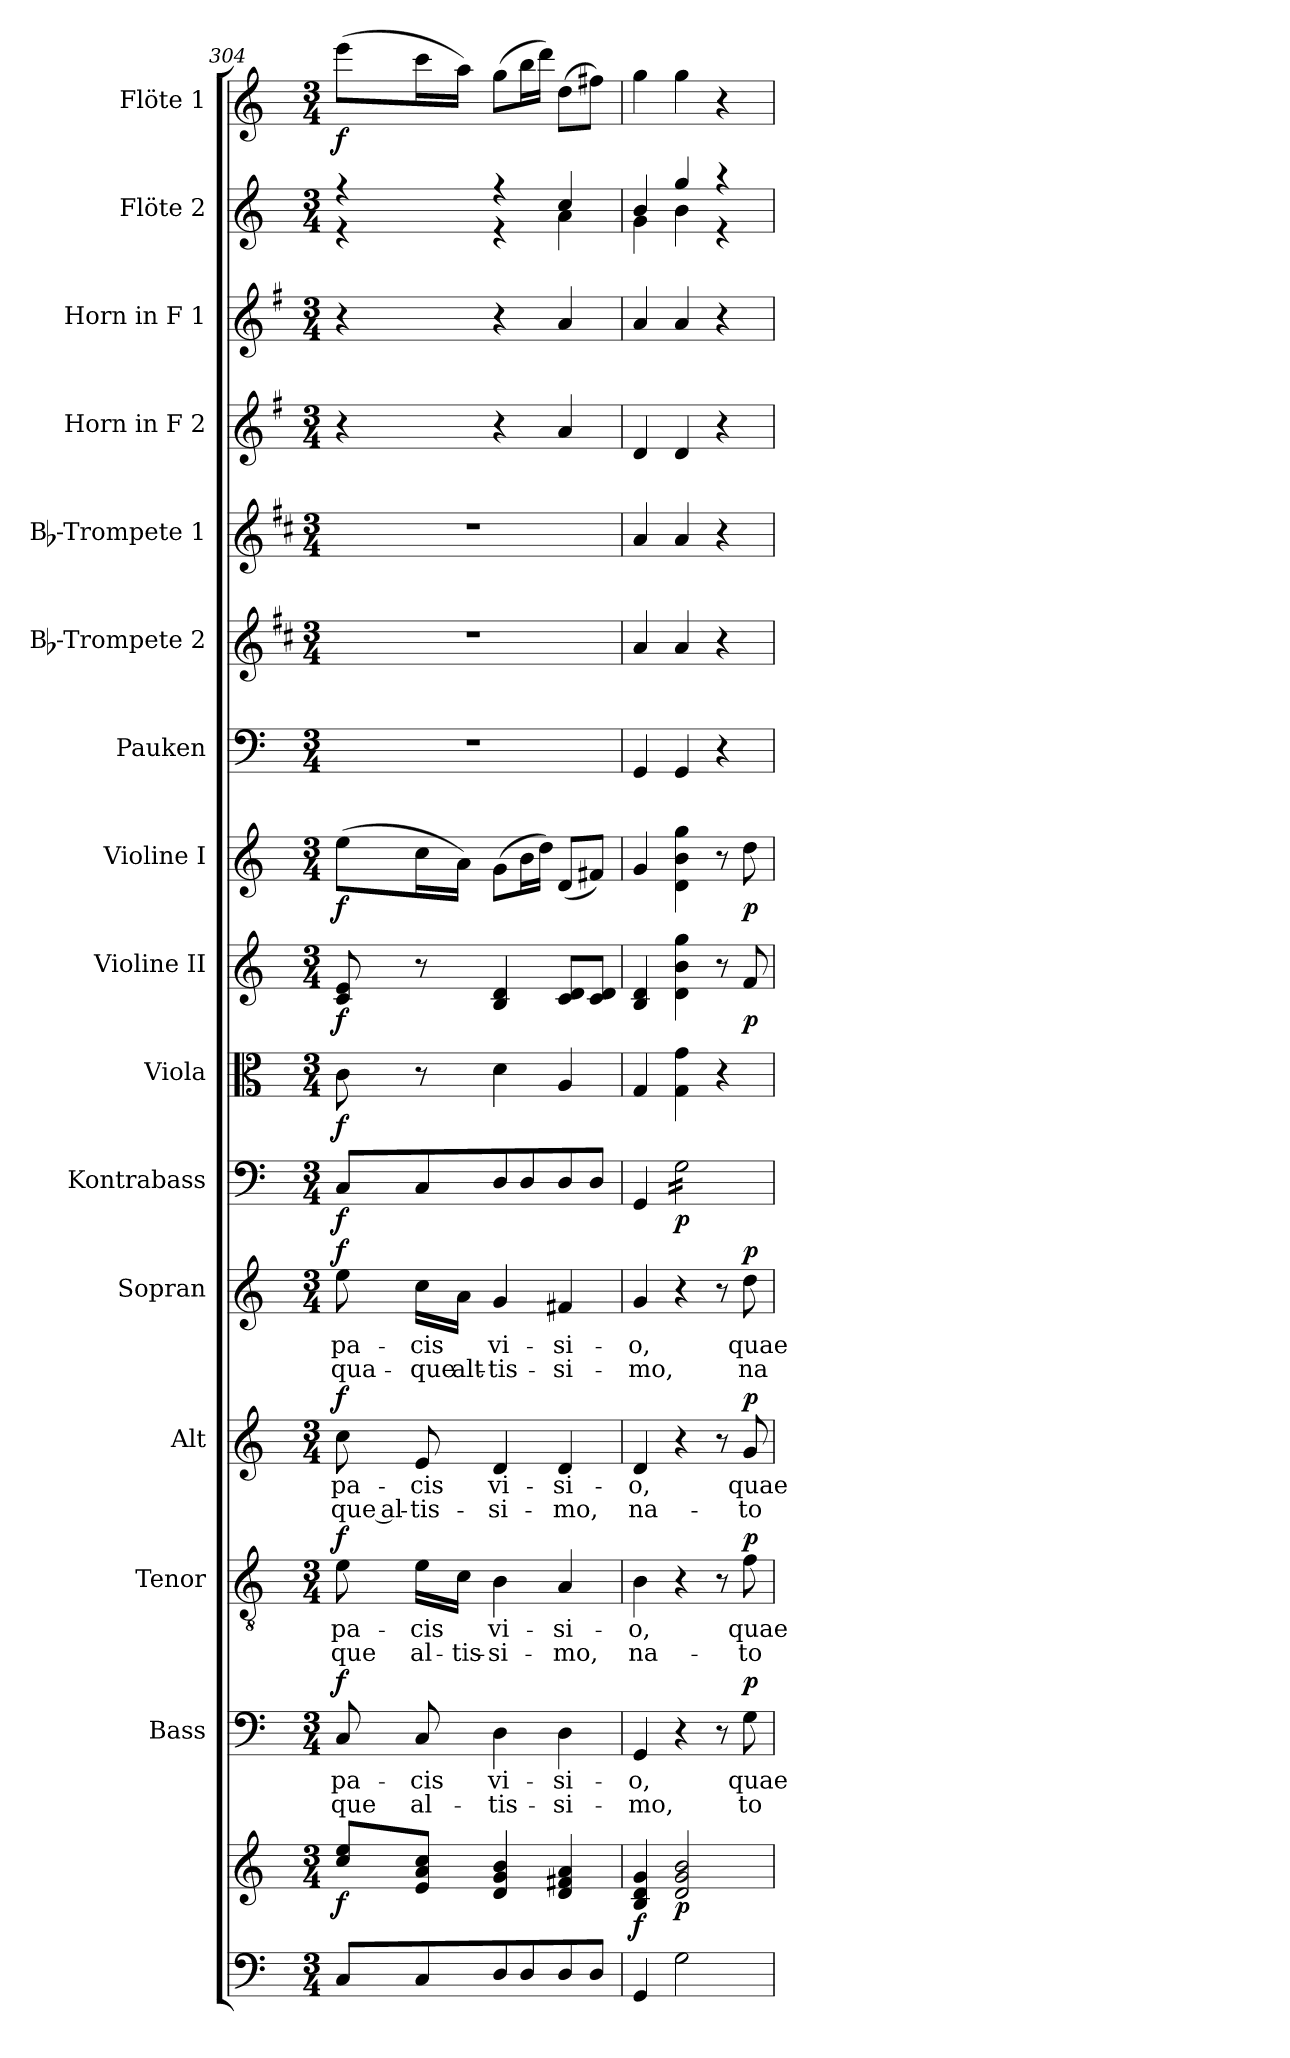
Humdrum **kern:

**kern	**kern	**dynam	**kern	**text	**text	**dynam	**kern	**text	**text	**dynam	**kern	**text	**text	**dynam	**kern	**text	**text	**dynam	**kern	**dynam	**kern	**dynam	**kern	**dynam	**kern	**dynam	**kern	**kern	**kern	**kern	**kern	**kern	**kern	**dynam
*part16	*part16	*part16	*part15	*part15	*part15	*part15	*part14	*part14	*part14	*part14	*part13	*part13	*part13	*part13	*part12	*part12	*part12	*part12	*part11	*part11	*part10	*part10	*part9	*part9	*part8	*part8	*part7	*part6	*part5	*part4	*part3	*part2	*part1	*part1
*staff17	*staff16	*staff16/17	*staff15	*staff15	*staff15	*staff15	*staff14	*staff14	*staff14	*staff14	*staff13	*staff13	*staff13	*staff13	*staff12	*staff12	*staff12	*staff12	*staff11	*staff11	*staff10	*staff10	*staff9	*staff9	*staff8	*staff8	*staff7	*staff6	*staff5	*staff4	*staff3	*staff2	*staff1	*staff1
*	*	*	*I"Bass	*	*	*	*I"Tenor	*	*	*	*I"Alt	*	*	*	*I"Sopran	*	*	*	*I"Kontrabass	*	*I"Viola	*	*I"Violine II	*	*I"Violine I	*	*I"Pauken	*I"Bb-Trompete 2	*I"Bb-Trompete 1	*I"Horn in F 2	*I"Horn in F 1	*I"Flöte 2	*I"Flöte 1	*
*	*	*	*I'B.	*	*	*	*I'T.	*	*	*	*I'A.	*	*	*	*I'S.	*	*	*	*I'Kb.	*	*I'Vla.	*	*I'Vl. II	*	*I'Vl. I	*	*I'Pk.	*I'Bb Trp. 2	*I'Bb Trp. 1	*	*	*I'Fl. 2	*I'Fl. 1	*
*clefF4	*clefG2	*	*clefF4	*	*	*	*clefGv2	*	*	*	*clefG2	*	*	*	*clefG2	*	*	*	*clefF4	*	*clefC3	*	*clefG2	*	*clefG2	*	*clefF4	*clefG2	*clefG2	*clefG2	*clefG2	*clefG2	*clefG2	*
*	*	*	*	*	*	*	*	*	*	*	*	*	*	*	*	*	*	*	*ITrd7c12	*	*	*	*	*	*	*	*	*ITrd1c2	*ITrd1c2	*ITrd4c7	*ITrd4c7	*	*	*
*k[]	*k[]	*	*k[]	*	*	*	*k[]	*	*	*	*k[]	*	*	*	*k[]	*	*	*	*k[]	*	*k[]	*	*k[]	*	*k[]	*	*k[]	*k[]	*k[]	*k[]	*k[]	*k[]	*k[]	*
*C:	*C:	*	*C:	*	*	*	*C:	*	*	*	*C:	*	*	*	*C:	*	*	*	*C:	*	*C:	*	*C:	*	*C:	*	*C:	*C:	*C:	*C:	*C:	*C:	*C:	*
*M3/4	*M3/4	*	*M3/4	*	*	*	*M3/4	*	*	*	*M3/4	*	*	*	*M3/4	*	*	*	*M3/4	*	*M3/4	*	*M3/4	*	*M3/4	*	*M3/4	*M3/4	*M3/4	*M3/4	*M3/4	*M3/4	*M3/4	*
=304	=304	=304	=304	=304	=304	=304	=304	=304	=304	=304	=304	=304	=304	=304	=304	=304	=304	=304	=304	=304	=304	=304	=304	=304	=304	=304	=304	=304	=304	=304	=304	=304	=304	=304
!	!	!LO:DY:b	!	!LO:LY:b	!LO:LY:b	!LO:DY:a	!	!LO:LY:b	!LO:LY:b	!LO:DY:a	!	!LO:LY:b	!LO:LY:b	!LO:DY:a	!	!LO:LY:b	!LO:LY:b	!LO:DY:a	!	!LO:DY:b	!	!LO:DY:b	!	!LO:DY:b	!	!LO:DY:b	!	!	!	!	!	!	!	!LO:DY:b
*	*	*	*	*	*	*	*	*	*	*	*	*	*	*	*	*	*	*	*	*	*	*	*	*	*	*	*	*	*	*	*	*^	*	*
8C/L	8cc/ 8ee/L	f	8C/	pa-	-que	f	8e\	pa-	-que	f	8cc\	pa-	-que al-	f	8ee\	pa-	qua-	f	8CC/L	f	8c\	f	8c/ 8e/	f	(>8ee\L	f	2.r	2.r	2.r	4r	4r	4r	4r	(>8eee\L	f
!	!	!	!	!LO:LY:b	!LO:LY:b	!	!	!LO:LY:b	!LO:LY:b	!	!	!LO:LY:b	!LO:LY:b	!	!	!LO:LY:b	!LO:LY:b	!	!	!	!	!	!	!	!	!	!	!	!	!	!	!	!	!	!
8C/	8e/ 8a/ 8cc/J	.	8C/	-cis	al-	.	16e\LL	-cis	al-	.	8e/	-cis	-tis-	.	16cc\LL	-cis	-que	.	8CC/	.	8r	.	8r	.	16cc\L	.	.	.	.	.	.	.	.	16ccc\L	.
!	!	!	!	!	!	!	!	!	!LO:LY:b	!	!	!	!	!	!	!	!LO:LY:b	!	!	!	!	!	!	!	!	!	!	!	!	!	!	!	!	!	!
.	.	.	.	.	.	.	16c\JJ	.	-tis-	.	.	.	.	.	16a\JJ	.	alt-	.	.	.	.	.	.	.	16a\JJ)	.	.	.	.	.	.	.	.	16aa\JJ)	.
!	!	!	!	!LO:LY:b	!LO:LY:b	!	!	!LO:LY:b	!LO:LY:b	!	!	!LO:LY:b	!LO:LY:b	!	!	!LO:LY:b	!LO:LY:b	!	!	!	!	!	!	!	!	!	!	!	!	!	!	!	!	!	!
8D/	4d/ 4g/ 4b/	.	4D\	vi-	-tis-	.	4B\	vi-	-si-	.	4d/	vi-	-si-	.	4g/	vi-	-tis-	.	8DD/	.	4d\	.	4B/ 4d/	.	(>8g\L	.	.	.	.	4r	4r	4r	4r	(>8gg\L	.
8D/	.	.	.	.	.	.	.	.	.	.	.	.	.	.	.	.	.	.	8DD/	.	.	.	.	.	16b\L	.	.	.	.	.	.	.	.	16bb\L	.
.	.	.	.	.	.	.	.	.	.	.	.	.	.	.	.	.	.	.	.	.	.	.	.	.	16dd\JJ)	.	.	.	.	.	.	.	.	16ddd\JJ)	.
!	!	!	!	!LO:LY:b	!LO:LY:b	!	!	!LO:LY:b	!LO:LY:b	!	!	!LO:LY:b	!LO:LY:b	!	!	!LO:LY:b	!LO:LY:b	!	!	!	!	!	!	!	!	!	!	!	!	!	!	!	!	!	!
8D/	4d/ 4f#X/ 4a/	.	4D\	-si-	-si-	.	4A/	-si-	-mo,	.	4d/	-si-	-mo,	.	4f#X/	-si-	-si-	.	8DD/	.	4A/	.	8c/ 8d/L	.	(<8d/L	.	.	.	.	4d/	4d/	4cc/	4a\	(>8dd\L	.
8D/J	.	.	.	.	.	.	.	.	.	.	.	.	.	.	.	.	.	.	8DD/J	.	.	.	8c/ 8d/J	.	8f#X/J)	.	.	.	.	.	.	.	.	8ff#X\J)	.
=305	=305	=305	=305	=305	=305	=305	=305	=305	=305	=305	=305	=305	=305	=305	=305	=305	=305	=305	=305	=305	=305	=305	=305	=305	=305	=305	=305	=305	=305	=305	=305	=305	=305	=305	=305
!	!	!LO:DY:b	!	!LO:LY:b	!LO:LY:b	!	!	!LO:LY:b	!LO:LY:b	!	!	!LO:LY:b	!LO:LY:b	!	!	!LO:LY:b	!LO:LY:b	!	!	!	!	!	!	!	!	!	!	!	!	!	!	!	!	!	!
4GG/	4B/ 4d/ 4g/	f	4GG/	-o,	-mo,	.	4B\	-o,	na-	.	4d/	-o,	na-	.	4g/	-o,	-mo,	.	4GGG/	.	4G/	.	4B/ 4d/	.	4g/	.	4GG/	4g/	4g/	4G/	4d/	4b/	4g\	4gg\	.
!	!	!LO:DY:b	!	!	!LO:LY:b	!	!	!	!	!	!	!	!	!	!	!	!	!	!	!LO:DY:b	!	!	!	!	!	!	!	!	!	!	!	!	!	!	!
*	*	*	*	*	*	*	*	*	*	*	*	*	*	*	*	*	*	*	*tremolo	*	*	*	*	*	*	*	*	*	*	*	*	*	*	*	*
2G\	2d/ 2g/ 2b/	p	4r	.	na-	.	4r	.	.	.	4r	.	.	.	4r	.	.	.	16GG\LL	p	4G\ 4g\	.	4d\ 4b\ 4gg\	.	4d\ 4b\ 4gg\	.	4GG/	4g/	4g/	4G/	4d/	4gg/	4b\	4gg\	.
.	.	.	.	.	.	.	.	.	.	.	.	.	.	.	.	.	.	.	16GG\	.	.	.	.	.	.	.	.	.	.	.	.	.	.	.	.
.	.	.	.	.	.	.	.	.	.	.	.	.	.	.	.	.	.	.	16GG\	.	.	.	.	.	.	.	.	.	.	.	.	.	.	.	.
.	.	.	.	.	.	.	.	.	.	.	.	.	.	.	.	.	.	.	16GG\	.	.	.	.	.	.	.	.	.	.	.	.	.	.	.	.
.	.	.	8r	.	.	.	8r	.	.	.	8r	.	.	.	8r	.	.	.	16GG\	.	4r	.	8r	.	8r	.	4r	4r	4r	4r	4r	4r	4r	4r	.
.	.	.	.	.	.	.	.	.	.	.	.	.	.	.	.	.	.	.	16GG\	.	.	.	.	.	.	.	.	.	.	.	.	.	.	.	.
!	!	!	!	!LO:LY:b	!LO:LY:b	!LO:DY:a	!	!LO:LY:b	!LO:LY:b	!LO:DY:a	!	!LO:LY:b	!LO:LY:b	!LO:DY:a	!	!LO:LY:b	!LO:LY:b	!LO:DY:a	!	!	!	!	!	!LO:DY:b	!	!LO:DY:b	!	!	!	!	!	!	!	!	!
.	.	.	8G\	quae	-to-	p	8f\	quae	-to-	p	8g/	quae	-to-	p	8dd\	quae	na-	p	16GG\	.	.	.	8f/	p	8dd\	p	.	.	.	.	.	.	.	.	.
.	.	.	.	.	.	.	.	.	.	.	.	.	.	.	.	.	.	.	16GG\JJ	.	.	.	.	.	.	.	.	.	.	.	.	.	.	.	.
*	*	*	*	*	*	*	*	*	*	*	*	*	*	*	*	*	*	*	*Xtremolo	*	*	*	*	*	*	*	*	*	*	*	*	*	*	*	*
*	*	*	*	*	*	*	*	*	*	*	*	*	*	*	*	*	*	*	*	*	*	*	*	*	*	*	*	*	*	*	*	*v	*v	*	*
=	=	=	=	=	=	=	=	=	=	=	=	=	=	=	=	=	=	=	=	=	=	=	=	=	=	=	=	=	=	=	=	=	=	=
*-	*-	*-	*-	*-	*-	*-	*-	*-	*-	*-	*-	*-	*-	*-	*-	*-	*-	*-	*-	*-	*-	*-	*-	*-	*-	*-	*-	*-	*-	*-	*-	*-	*-	*-
